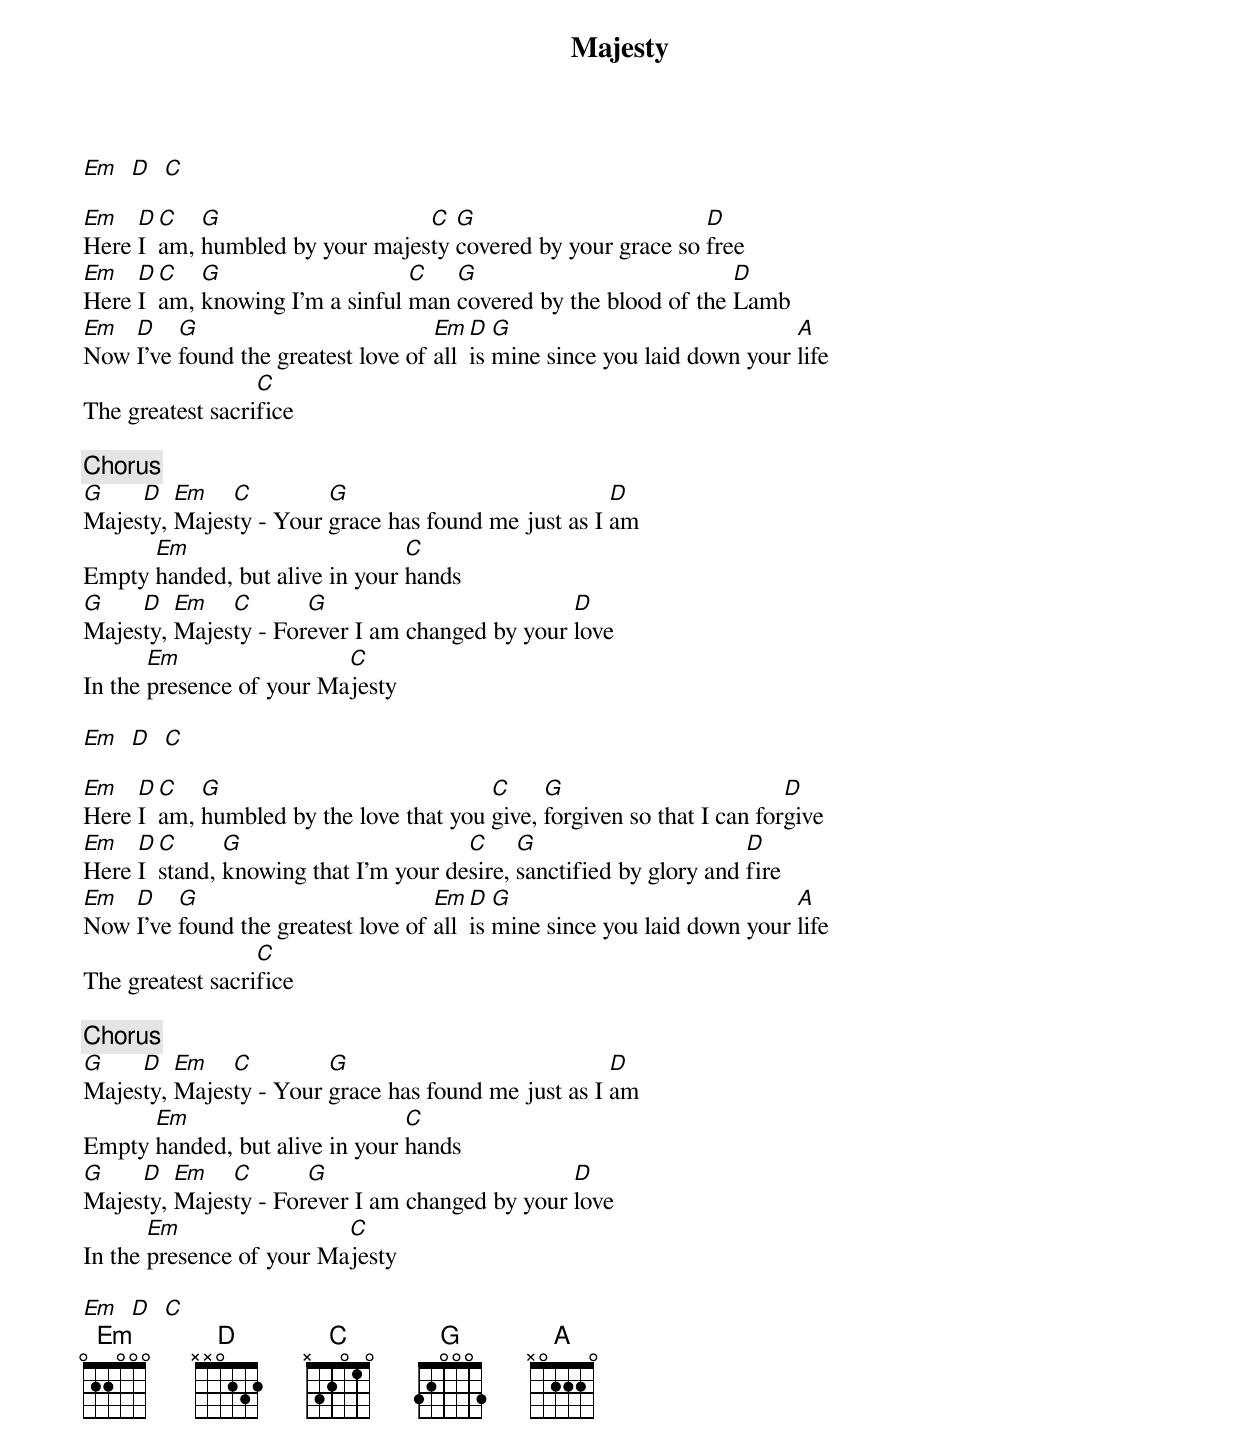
{Title: Majesty}
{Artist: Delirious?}

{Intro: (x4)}
[Em]  [D]  [C]

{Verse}
[Em]Here [D]I [C]am, [G]humbled by your majes[C]ty [G]covered by your grace so [D]free
[Em]Here [D]I [C]am, [G]knowing I'm a sinful [C]man [G]covered by the blood of the [D]Lamb
[Em]Now [D]I've [G]found the greatest love of [Em]all [D]is [G]mine since you laid down your [A]life
The greatest sacri[C]fice

{Chorus}
[G]Majes[D]ty, [Em]Majes[C]ty - Your [G]grace has found me just as I [D]am
Empty [Em]handed, but alive in your [C]hands
[G]Majes[D]ty, [Em]Majes[C]ty - For[G]ever I am changed by your [D]love
In the [Em]presence of your Ma[C]jesty

{Chord sequence: (x2)}
[Em]  [D]  [C]

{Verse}
[Em]Here [D]I [C]am, [G]humbled by the love that you [C]give, [G]forgiven so that I can for[D]give
[Em]Here [D]I [C]stand, [G]knowing that I'm your de[C]sire, [G]sanctified by glory and [D]fire
[Em]Now [D]I've [G]found the greatest love of [Em]all [D]is [G]mine since you laid down your [A]life
The greatest sacri[C]fice

{Chorus: (x2)}
[G]Majes[D]ty, [Em]Majes[C]ty - Your [G]grace has found me just as I [D]am
Empty [Em]handed, but alive in your [C]hands
[G]Majes[D]ty, [Em]Majes[C]ty - For[G]ever I am changed by your [D]love
In the [Em]presence of your Ma[C]jesty

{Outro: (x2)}
[Em]  [D]  [C]
